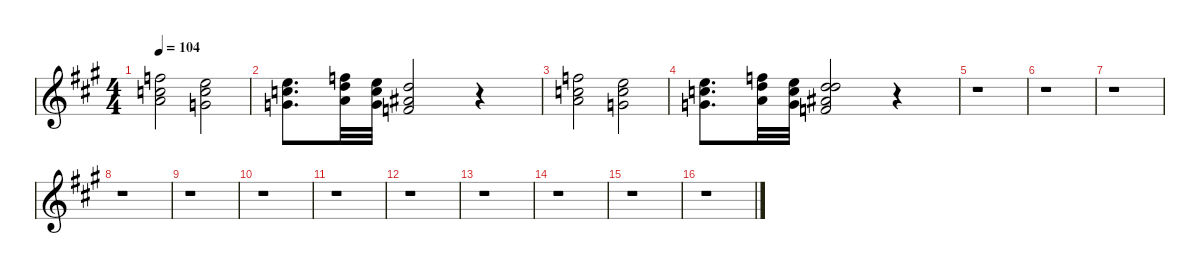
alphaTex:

\defaultSystemsLayout 4
\hideDynamics
\bracketExtendMode nobrackets
\singleTrackTrackNamePolicy hidden
\multiTrackTrackNamePolicy hidden
\otherSystemsTrackNameOrientation horizontal
\track ("Saxes   " "sax.") {instrument tenorsax}
\staff {score}
\tuning (E4 B3 G3 D3 A2 E2)
\ts (4 4)
\tempo 104
\clef g2
\ks a
(18.2{acc forcenatural} 17.3{acc forcenatural} 19.4{acc forcenatural}).2{dy f beam Down} (17.2{acc forcenatural} 17.3{acc forcenatural} 17.4{acc forcenatural}).2{beam Down} |
(17.2{acc forcenatural} 17.3{acc forcenatural} 17.4{acc forcenatural}).8{d beam Down} (18.2{acc forcenatural} 19.3{acc forcenatural} 19.4{acc forcenatural}).32{beam Down} (17.2{acc forcenatural} 17.3{acc forcenatural} 17.4{acc forcenatural}).32{beam Down} (15.2{acc forcenatural} 15.3{acc #} 15.4{acc forcenatural}).2{beam Up} r.4{beam Up} |
(13.1{acc forcenatural} 13.2{acc forcenatural} 14.3{acc forcenatural}).2{beam Down} (12.1{acc forcenatural} 13.2{acc forcenatural} 12.3{acc forcenatural}).2{beam Down} |
(12.1{acc forcenatural} 13.2{acc forcenatural} 12.3{acc forcenatural}).8{d beam Down} (13.1{acc forcenatural} 15.2{acc forcenatural} 14.3{acc forcenatural}).32{beam Down} (12.1{acc forcenatural} 13.2{acc forcenatural} 12.3{acc forcenatural}).32{beam Down} (10.1{acc forcenatural} 15.2{acc forcenatural} 15.3{acc #} 15.4{acc forcenatural}).2{beam Up} r.4{beam Up} |
r.1{beam Down} |
r.1{beam Down} |
r.1{beam Down} |
r.1{beam Down} |
r.1{beam Down} |
r.1{beam Down} |
r.1{beam Down} |
r.1{beam Down} |
r.1{beam Down} |
r.1{beam Down} |
r.1{beam Down} |
r.1{beam Down}
